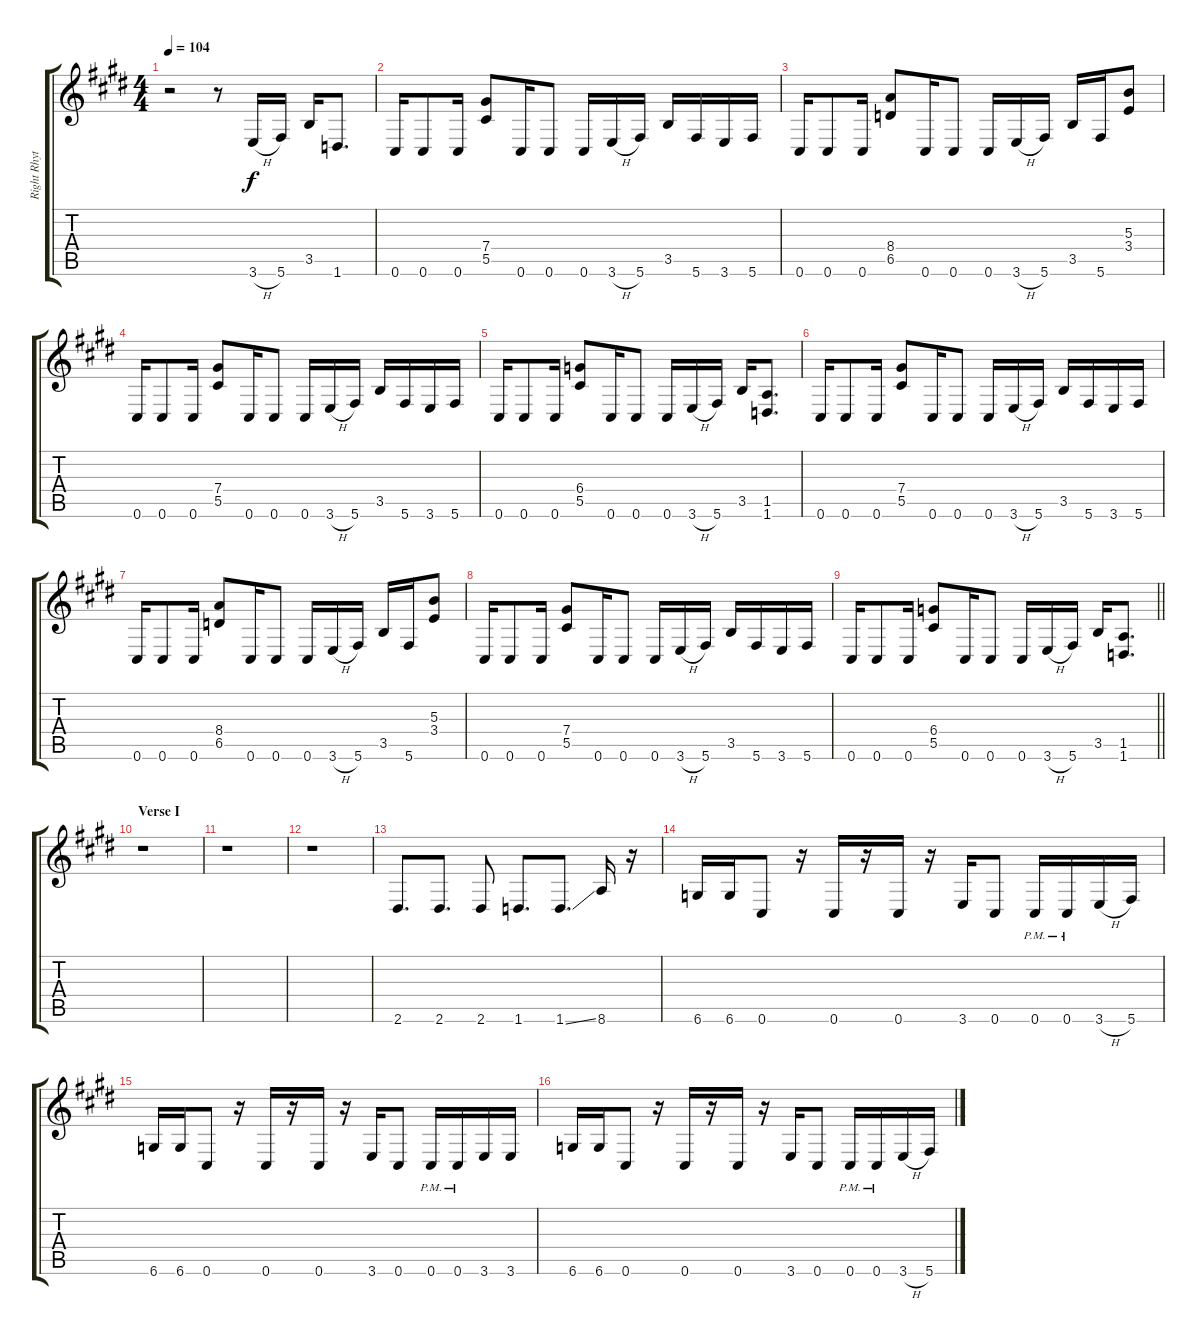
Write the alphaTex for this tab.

\track ("Right Rhythm Guitar" "Right Rhyt") {instrument distortionguitar}
\staff {score tabs}
\tuning (Eb4 Bb3 Gb3 Db3 Ab2 Db2) {hide}
\ts (4 4)
\tempo 104
\clef g2
\ks e
r.2{dy f} r.8 3.6{h}.16 5.6.16 3.5.16 1.6.8{d} |
0.6.16 0.6.8 0.6.16 (7.4 5.5).8 0.6.16 0.6.8 0.6.16 3.6{h}.16 5.6.16 3.5.16 5.6.16 3.6.16 5.6.16 |
0.6.16 0.6.8 0.6.16 (8.4 6.5).8 0.6.16 0.6.8 0.6.16 3.6{h}.16 5.6.16 3.5.16 5.6.16 (5.3 3.4).8 |
0.6.16 0.6.8 0.6.16 (7.4 5.5).8 0.6.16 0.6.8 0.6.16 3.6{h}.16 5.6.16 3.5.16 5.6.16 3.6.16 5.6.16 |
0.6.16 0.6.8 0.6.16 (6.4 5.5).8 0.6.16 0.6.8 0.6.16 3.6{h}.16 5.6.16 3.5.16 (1.5 1.6).8{d} |
0.6.16 0.6.8 0.6.16 (7.4 5.5).8 0.6.16 0.6.8 0.6.16 3.6{h}.16 5.6.16 3.5.16 5.6.16 3.6.16 5.6.16 |
0.6.16 0.6.8 0.6.16 (8.4 6.5).8 0.6.16 0.6.8 0.6.16 3.6{h}.16 5.6.16 3.5.16 5.6.16 (5.3 3.4).8 |
0.6.16 0.6.8 0.6.16 (7.4 5.5).8 0.6.16 0.6.8 0.6.16 3.6{h}.16 5.6.16 3.5.16 5.6.16 3.6.16 5.6.16 |
\barLineRight lightlight
0.6.16 0.6.8 0.6.16 (6.4 5.5).8 0.6.16 0.6.8 0.6.16 3.6{h}.16 5.6.16 3.5.16 (1.5 1.6).8{d} |
\section ("" "Verse I")
r.1 |
r.1 |
r.1 |
2.6.8{d} 2.6.8{d} 2.6.8 1.6.8{d} 1.6{ss}.8{d} 8.6.16 r.16 |
6.6.16 6.6.16 0.6.8 r.16 0.6.16 r.16 0.6.16 r.16 3.6.16 0.6.8 0.6{pm}.16 0.6{pm}.16 3.6{h}.16 5.6.16 |
6.6.16 6.6.16 0.6.8 r.16 0.6.16 r.16 0.6.16 r.16 3.6.16 0.6.8 0.6{pm}.16 0.6{pm}.16 3.6.16 3.6.16 |
6.6.16 6.6.16 0.6.8 r.16 0.6.16 r.16 0.6.16 r.16 3.6.16 0.6.8 0.6{pm}.16 0.6{pm}.16 3.6{h}.16 5.6.16
